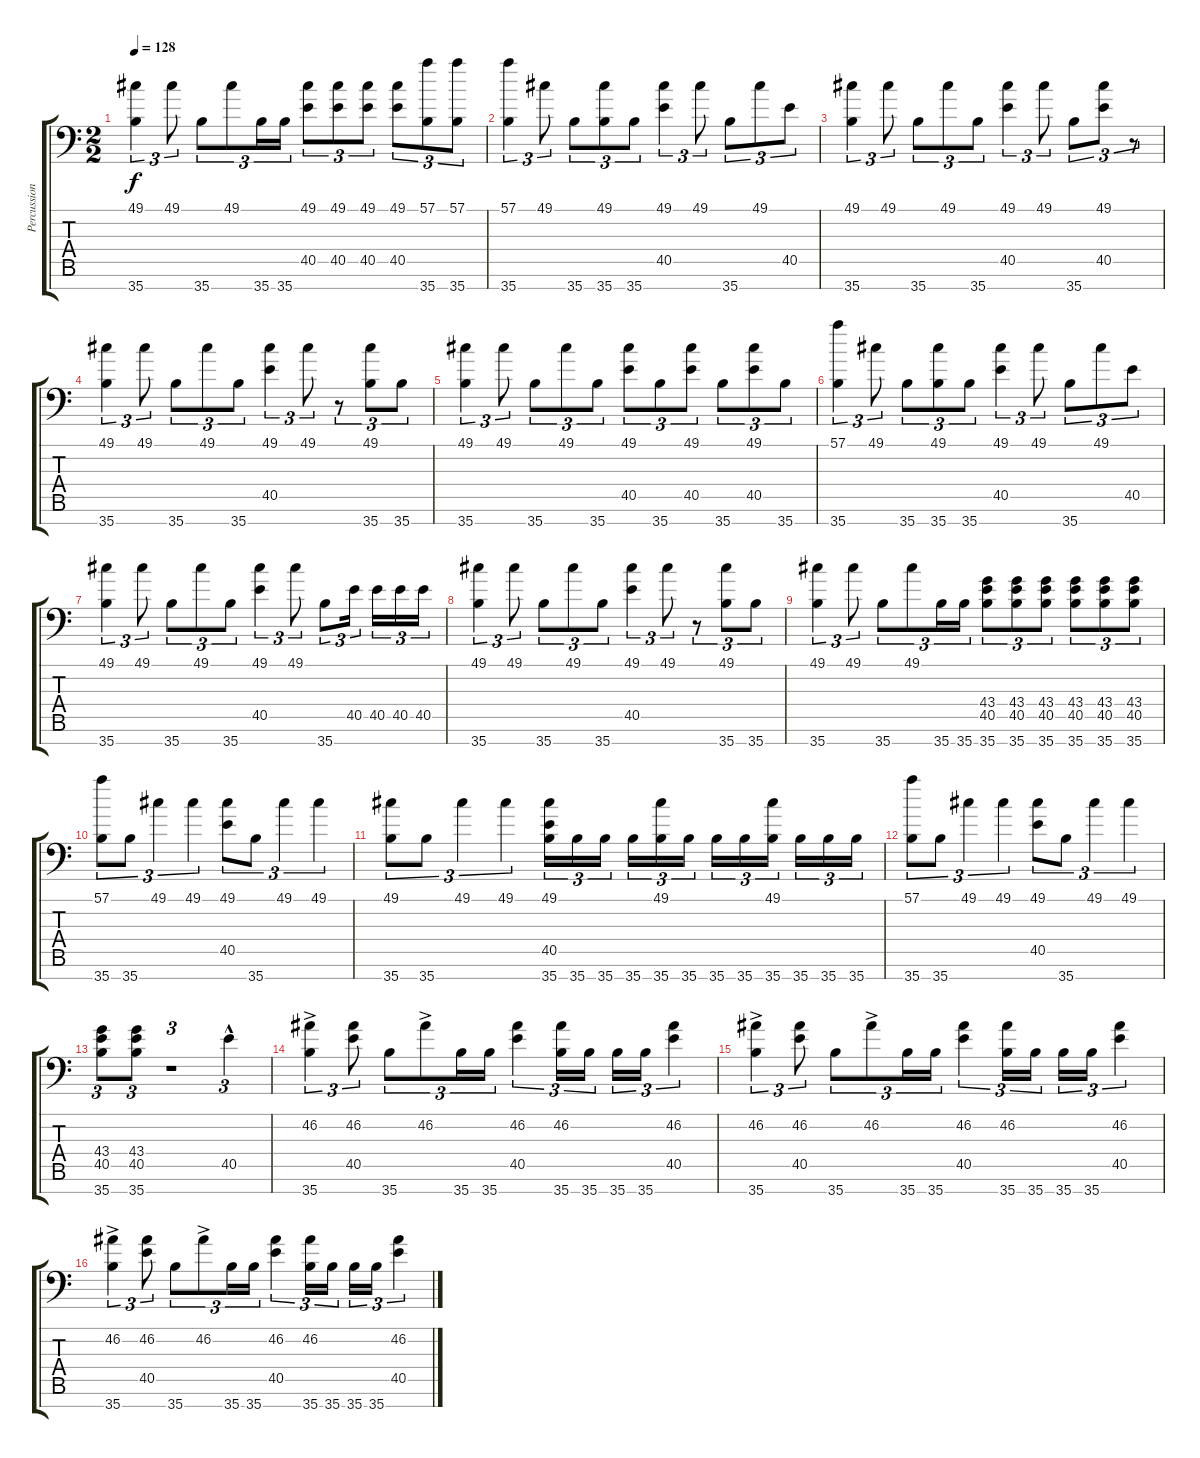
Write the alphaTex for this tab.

\track ("Percussion" "Percussion") {instrument acousticgrandpiano}
\staff {score tabs}
\tuning (C-1 C-1 C-1 C-1 C-1 C-1 C-1) {hide}
\ts (2 2)
\tempo 128
\clef f4
\ks c
(49.1 35.7).4{tu (3 2) dy f} 49.1.8{tu (3 2)} 35.7.8{tu (3 2)} 49.1.8{tu (3 2)} 35.7.16{tu (3 2)} 35.7.16{tu (3 2)} (49.1 40.5).8{tu (3 2)} (49.1 40.5).8{tu (3 2)} (49.1 40.5).8{tu (3 2)} (49.1 40.5).8{tu (3 2)} (57.1 35.7).8{tu (3 2)} (57.1 35.7).8{tu (3 2)} |
(57.1 35.7).4{tu (3 2)} 49.1.8{tu (3 2)} 35.7.8{tu (3 2)} (49.1 35.7).8{tu (3 2)} 35.7.8{tu (3 2)} (49.1 40.5).4{tu (3 2)} 49.1.8{tu (3 2)} 35.7.8{tu (3 2)} 49.1.8{tu (3 2)} 40.5.8{tu (3 2)} |
(49.1 35.7).4{tu (3 2)} 49.1.8{tu (3 2)} 35.7.8{tu (3 2)} 49.1.8{tu (3 2)} 35.7.8{tu (3 2)} (49.1 40.5).4{tu (3 2)} 49.1.8{tu (3 2)} 35.7.8{tu (3 2)} (49.1 40.5).8{tu (3 2)} r.8{tu (3 2)} |
(49.1 35.7).4{tu (3 2)} 49.1.8{tu (3 2)} 35.7.8{tu (3 2)} 49.1.8{tu (3 2)} 35.7.8{tu (3 2)} (49.1 40.5).4{tu (3 2)} 49.1.8{tu (3 2)} r.8{tu (3 2)} (49.1 35.7).8{tu (3 2)} 35.7.8{tu (3 2)} |
(49.1 35.7).4{tu (3 2)} 49.1.8{tu (3 2)} 35.7.8{tu (3 2)} 49.1.8{tu (3 2)} 35.7.8{tu (3 2)} (49.1 40.5).8{tu (3 2)} 35.7.8{tu (3 2)} (49.1 40.5).8{tu (3 2)} 35.7.8{tu (3 2)} (49.1 40.5).8{tu (3 2)} 35.7.8{tu (3 2)} |
(57.1 35.7).4{tu (3 2)} 49.1.8{tu (3 2)} 35.7.8{tu (3 2)} (49.1 35.7).8{tu (3 2)} 35.7.8{tu (3 2)} (49.1 40.5).4{tu (3 2)} 49.1.8{tu (3 2)} 35.7.8{tu (3 2)} 49.1.8{tu (3 2)} 40.5.8{tu (3 2)} |
(49.1 35.7).4{tu (3 2)} 49.1.8{tu (3 2)} 35.7.8{tu (3 2)} 49.1.8{tu (3 2)} 35.7.8{tu (3 2)} (49.1 40.5).4{tu (3 2)} 49.1.8{tu (3 2)} 35.7.8{tu (3 2)} 40.5.16{tu (3 2)} 40.5.16{tu (3 2)} 40.5.16{tu (3 2)} 40.5.16{tu (3 2)} |
(49.1 35.7).4{tu (3 2)} 49.1.8{tu (3 2)} 35.7.8{tu (3 2)} 49.1.8{tu (3 2)} 35.7.8{tu (3 2)} (49.1 40.5).4{tu (3 2)} 49.1.8{tu (3 2)} r.8{tu (3 2)} (49.1 35.7).8{tu (3 2)} 35.7.8{tu (3 2)} |
(49.1 35.7).4{tu (3 2)} 49.1.8{tu (3 2)} 35.7.8{tu (3 2)} 49.1.8{tu (3 2)} 35.7.16{tu (3 2)} 35.7.16{tu (3 2)} (43.4 40.5 35.7).8{tu (3 2)} (43.4 40.5 35.7).8{tu (3 2)} (43.4 40.5 35.7).8{tu (3 2)} (43.4 40.5 35.7).8{tu (3 2)} (43.4 40.5 35.7).8{tu (3 2)} (43.4 40.5 35.7).8{tu (3 2)} |
(57.1 35.7).8{tu (3 2)} 35.7.8{tu (3 2)} 49.1.4{tu (3 2)} 49.1.4{tu (3 2)} (49.1 40.5).8{tu (3 2)} 35.7.8{tu (3 2)} 49.1.4{tu (3 2)} 49.1.4{tu (3 2)} |
(49.1 35.7).8{tu (3 2)} 35.7.8{tu (3 2)} 49.1.4{tu (3 2)} 49.1.4{tu (3 2)} (49.1 40.5 35.7).16{tu (3 2)} 35.7.16{tu (3 2)} 35.7.16{tu (3 2)} 35.7.16{tu (3 2)} (49.1 35.7).16{tu (3 2)} 35.7.16{tu (3 2)} 35.7.16{tu (3 2)} 35.7.16{tu (3 2)} (49.1 35.7).16{tu (3 2)} 35.7.16{tu (3 2)} 35.7.16{tu (3 2)} 35.7.16{tu (3 2)} |
(57.1 35.7).8{tu (3 2)} 35.7.8{tu (3 2)} 49.1.4{tu (3 2)} 49.1.4{tu (3 2)} (49.1 40.5).8{tu (3 2)} 35.7.8{tu (3 2)} 49.1.4{tu (3 2)} 49.1.4{tu (3 2)} |
(43.4 40.5 35.7).8{tu (3 2)} (43.4 40.5 35.7).8{tu (3 2)} r.1{tu (3 2)} 40.5{hac}.4{tu (3 2)} |
(46.2{ac} 35.7).4{tu (3 2)} (46.2 40.5).8{tu (3 2)} 35.7.8{tu (3 2)} 46.2{ac}.8{tu (3 2)} 35.7.16{tu (3 2)} 35.7.16{tu (3 2)} (46.2 40.5).4{tu (3 2)} (46.2 35.7).16{tu (3 2)} 35.7.16{tu (3 2)} 35.7.16{tu (3 2)} 35.7.16{tu (3 2)} (46.2 40.5).4{tu (3 2)} |
(46.2{ac} 35.7).4{tu (3 2)} (46.2 40.5).8{tu (3 2)} 35.7.8{tu (3 2)} 46.2{ac}.8{tu (3 2)} 35.7.16{tu (3 2)} 35.7.16{tu (3 2)} (46.2 40.5).4{tu (3 2)} (46.2 35.7).16{tu (3 2)} 35.7.16{tu (3 2)} 35.7.16{tu (3 2)} 35.7.16{tu (3 2)} (46.2 40.5).4{tu (3 2)} |
(46.2{ac} 35.7).4{tu (3 2)} (46.2 40.5).8{tu (3 2)} 35.7.8{tu (3 2)} 46.2{ac}.8{tu (3 2)} 35.7.16{tu (3 2)} 35.7.16{tu (3 2)} (46.2 40.5).4{tu (3 2)} (46.2 35.7).16{tu (3 2)} 35.7.16{tu (3 2)} 35.7.16{tu (3 2)} 35.7.16{tu (3 2)} (46.2 40.5).4{tu (3 2)}
